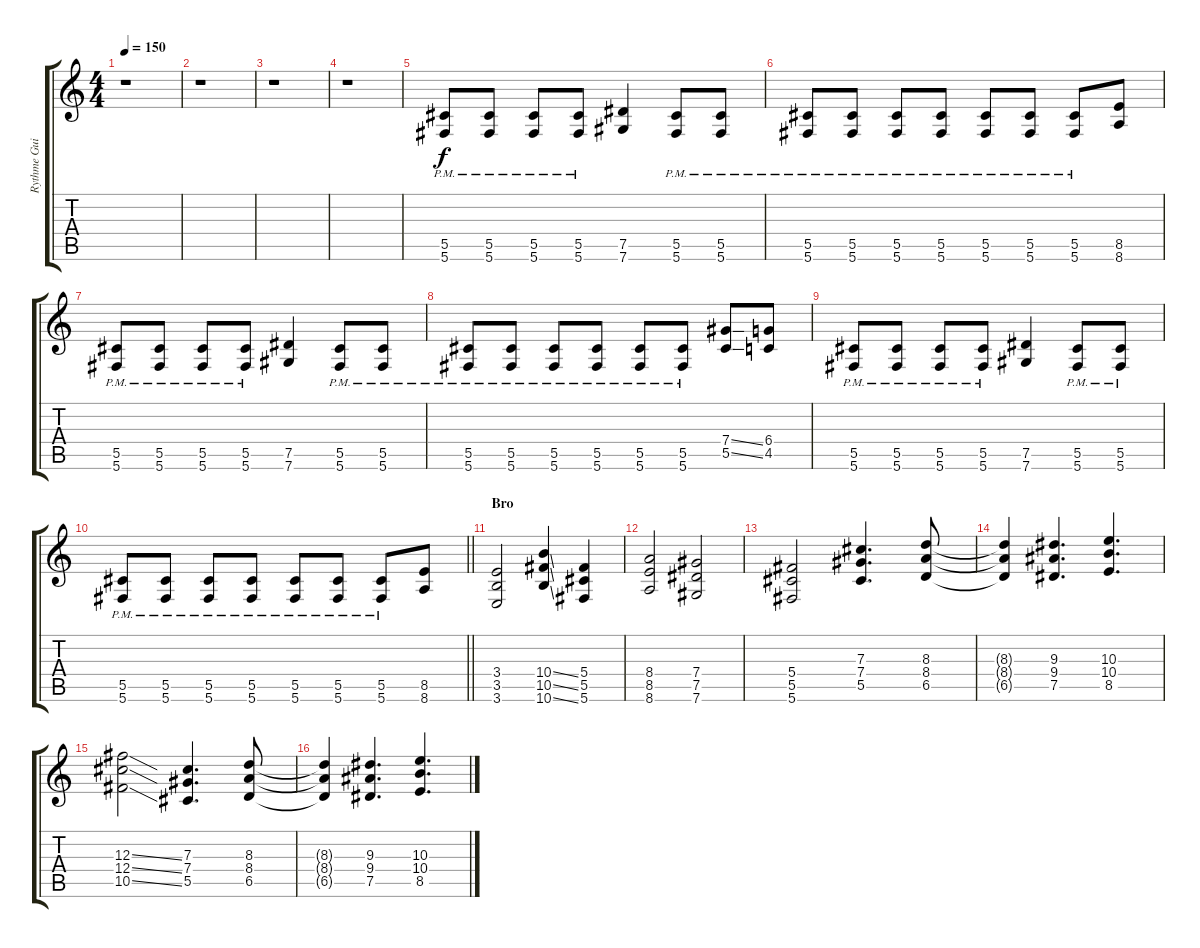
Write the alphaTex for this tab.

\track ("Rythme Guitar" "Rythme Gui") {instrument distortionguitar}
\staff {score tabs}
\tuning (Eb4 Bb3 Gb3 Db3 Ab2 Db2) {hide}
\ts (4 4)
\tempo 150
\clef g2
\ks c
r.1{dy f} |
r.1 |
r.1 |
r.1 |
(5.5{pm} 5.6{pm}).8{volume 8} (5.5{pm} 5.6{pm}).8 (5.5{pm} 5.6{pm}).8 (5.5{pm} 5.6{pm}).8 (7.5 7.6).4 (5.5{pm} 5.6{pm}).8 (5.5{pm} 5.6{pm}).8 |
(5.5{pm} 5.6{pm}).8 (5.5{pm} 5.6{pm}).8 (5.5{pm} 5.6{pm}).8 (5.5{pm} 5.6{pm}).8 (5.5{pm} 5.6{pm}).8 (5.5{pm} 5.6{pm}).8 (5.5{pm} 5.6{pm}).8 (8.5 8.6).8 |
(5.5{pm} 5.6{pm}).8 (5.5{pm} 5.6{pm}).8 (5.5{pm} 5.6{pm}).8 (5.5{pm} 5.6{pm}).8 (7.5 7.6).4 (5.5{pm} 5.6{pm}).8 (5.5{pm} 5.6{pm}).8 |
(5.5{pm} 5.6{pm}).8 (5.5{pm} 5.6{pm}).8 (5.5{pm} 5.6{pm}).8 (5.5{pm} 5.6{pm}).8 (5.5{pm} 5.6{pm}).8 (5.5{pm} 5.6{pm}).8 (7.4{ss} 5.5{ss}).8 (6.4 4.5).8 |
(5.5{pm} 5.6{pm}).8 (5.5{pm} 5.6{pm}).8 (5.5{pm} 5.6{pm}).8 (5.5{pm} 5.6{pm}).8 (7.5 7.6).4 (5.5{pm} 5.6{pm}).8 (5.5{pm} 5.6{pm}).8 |
\barLineRight lightlight
(5.5{pm} 5.6{pm}).8 (5.5{pm} 5.6{pm}).8 (5.5{pm} 5.6{pm}).8 (5.5{pm} 5.6{pm}).8 (5.5{pm} 5.6{pm}).8 (5.5{pm} 5.6{pm}).8 (5.5{pm} 5.6{pm}).8 (8.5 8.6).8 |
\section ("" "Bro")
(3.4 3.5 3.6).2{volume 16} (10.4{ss} 10.5{ss} 10.6{ss}).4 (5.4 5.5 5.6).4 |
(8.4 8.5 8.6).2 (7.4 7.5 7.6).2 |
(5.4 5.5 5.6).2 (7.3 7.4 5.5).4{d} (8.3 8.4 6.5).8 |
(8.3{t} 8.4{t} 6.5{t}).4 (9.3 9.4 7.5).4{d} (10.3 10.4 8.5).4{d} |
(12.3{ss} 12.4{ss} 10.5{ss}).2 (7.3 7.4 5.5).4{d} (8.3 8.4 6.5).8 |
(8.3{t} 8.4{t} 6.5{t}).4 (9.3 9.4 7.5).4{d} (10.3 10.4 8.5).4{d}
